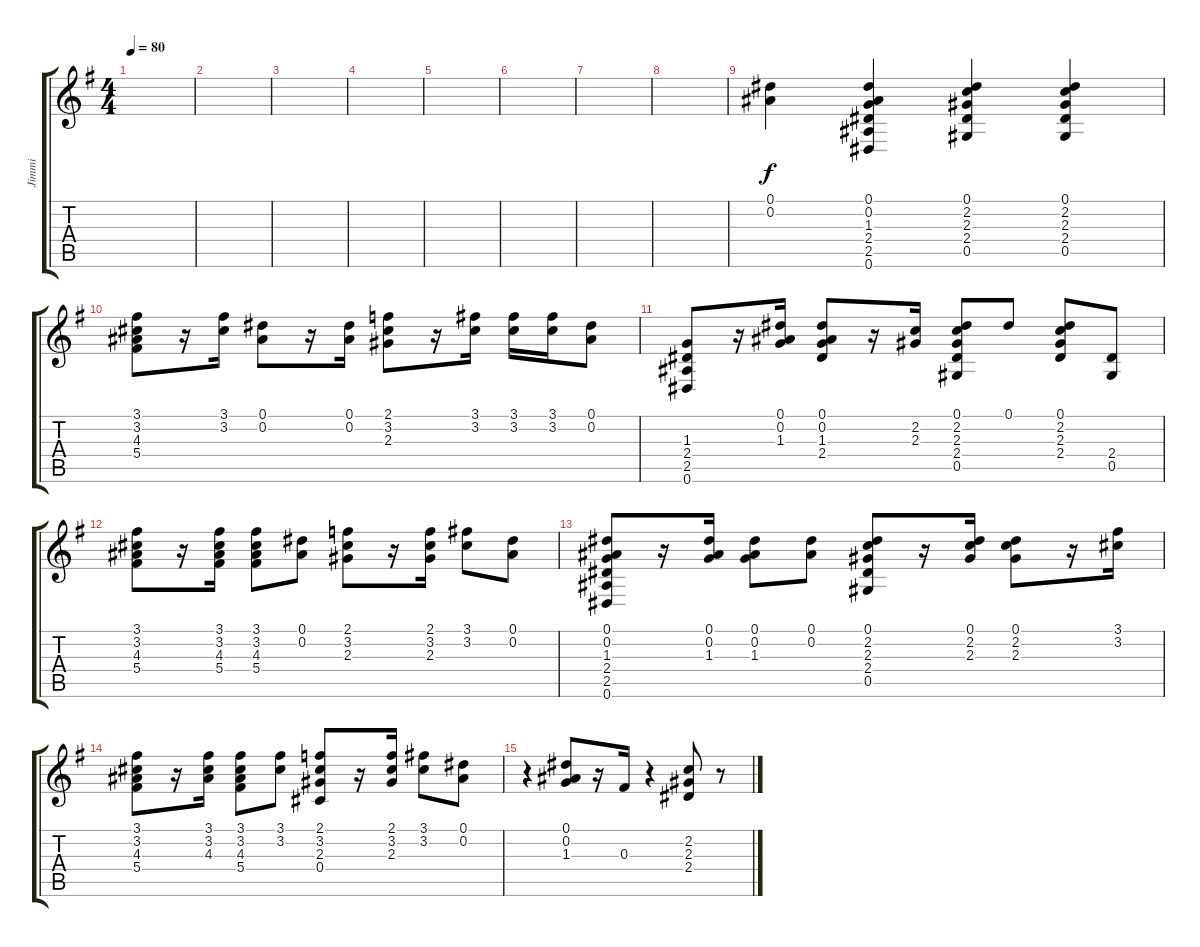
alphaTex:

\track ("Jimmi " "Jimmi ") {instrument distortionguitar}
\staff {score tabs}
\tuning (Eb4 Bb3 Gb3 Db3 Ab2 Eb2) {hide}
\ts (4 4)
\tempo 80
\clef g2
\ks eminor
|
|
|
|
|
|
|
|
(0.1 0.2).4 (0.1 0.2 1.3 2.4 2.5 0.6).4 (0.1 2.2 2.3 2.4 0.5).4 (0.1 2.2 2.3 2.4 0.5).4 |
(3.1 3.2 4.3 5.4).8 r.16 (3.1 3.2).16 (0.1 0.2).8 r.16 (0.1 0.2).16 (2.1 3.2 2.3).8 r.16 (3.1 3.2).16 (3.1 3.2).16 (3.1 3.2).16 (0.1 0.2).8 |
(1.3 2.4 2.5 0.6).8 r.16 (0.1 0.2 1.3).16 (0.1 0.2 1.3 2.4).8 r.16 (2.2 2.3).16 (0.1 2.2 2.3 2.4 0.5).8 0.1.8 (0.1 2.2 2.3 2.4).8 (2.4 0.5).8 |
(3.1 3.2 4.3 5.4).8 r.16 (3.1 3.2 4.3 5.4).16 (3.1 3.2 4.3 5.4).8 (0.1 0.2).8 (2.1 3.2 2.3).8 r.16 (2.1 3.2 2.3).16 (3.1 3.2).8 (0.1 0.2).8 |
(0.1 0.2 1.3 2.4 2.5 0.6).8 r.16 (0.1 0.2 1.3).16 (0.1 0.2 1.3).8 (0.1 0.2).8 (0.1 2.2 2.3 2.4 0.5).8 r.16 (0.1 2.2 2.3).16 (0.1 2.2 2.3).8 r.16 (3.1 3.2).16 |
(3.1 3.2 4.3 5.4).8 r.16 (3.1 3.2 4.3).16 (3.1 3.2 4.3 5.4).8 (3.1 3.2).8 (2.1 3.2 2.3 0.4).8 r.16 (2.1 3.2 2.3).16 (3.1 3.2).8 (0.1 0.2).8 |
r.4 (0.1 0.2 1.3).8 r.16 0.3.16 r.4 (2.2 2.3 2.4).8 r.8
